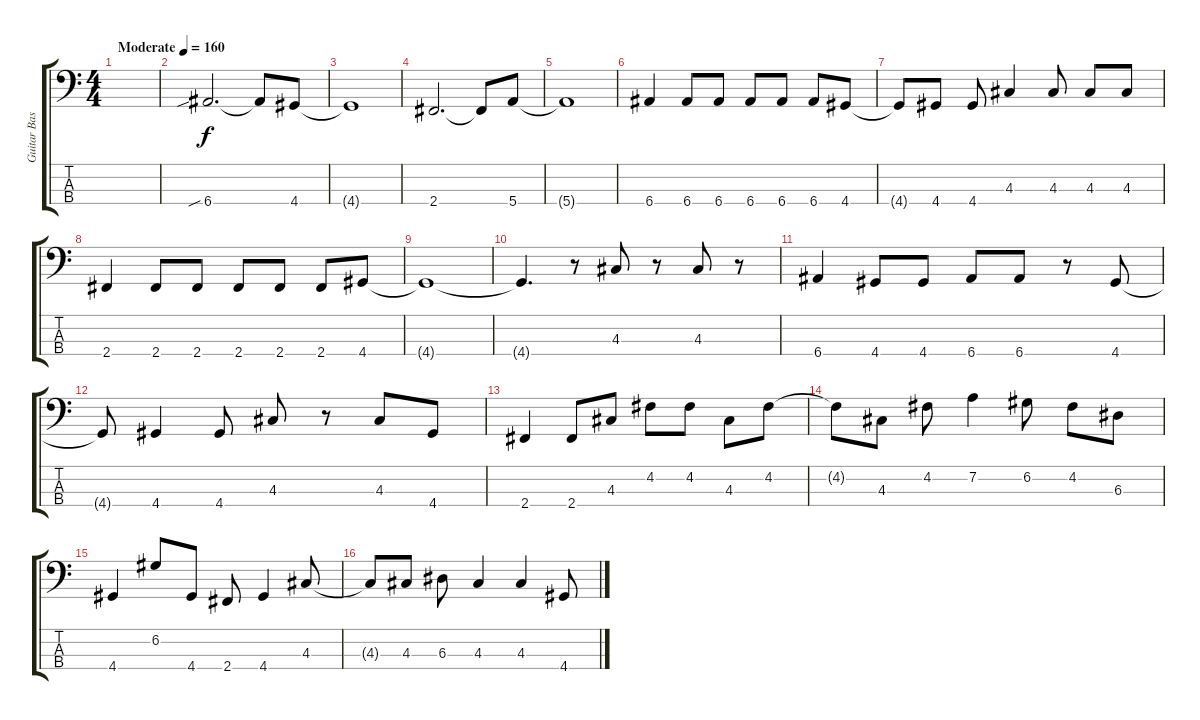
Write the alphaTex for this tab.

\track ("Guitar Bass" "Guitar Bas") {instrument electricbassfinger}
\staff {score tabs}
\tuning (G2 D2 A1 E1) {hide}
\ts (4 4)
\tempo (160 "Moderate")
\clef f4
\ks c
|
6.4{sib}.2{d} 6.4{t}.8 4.4.8 |
4.4{t}.1 |
2.4.2{d} 2.4{t}.8 5.4.8 |
5.4{t}.1 |
6.4.4 6.4.8 6.4.8 6.4.8 6.4.8 6.4.8 4.4.8 |
4.4{t}.8 4.4.8 4.4.8 4.3.4 4.3.8 4.3.8 4.3.8 |
2.4.4 2.4.8 2.4.8 2.4.8 2.4.8 2.4.8 4.4.8 |
4.4{t}.1 |
4.4{t}.4{d} r.8 4.3.8 r.8 4.3.8 r.8 |
6.4.4 4.4.8 4.4.8 6.4.8 6.4.8 r.8 4.4.8 |
4.4{t}.8 4.4.4 4.4.8 4.3.8 r.8 4.3.8 4.4.8 |
2.4.4 2.4.8 4.3.8 4.2.8 4.2.8 4.3.8 4.2.8 |
4.2{t}.8 4.3.8 4.2.8 7.2.4 6.2.8 4.2.8 6.3.8 |
4.4.4 6.2.8 4.4.8 2.4.8 4.4.4 4.3.8 |
4.3{t}.8 4.3.8 6.3.8 4.3.4 4.3.4 4.4.8
